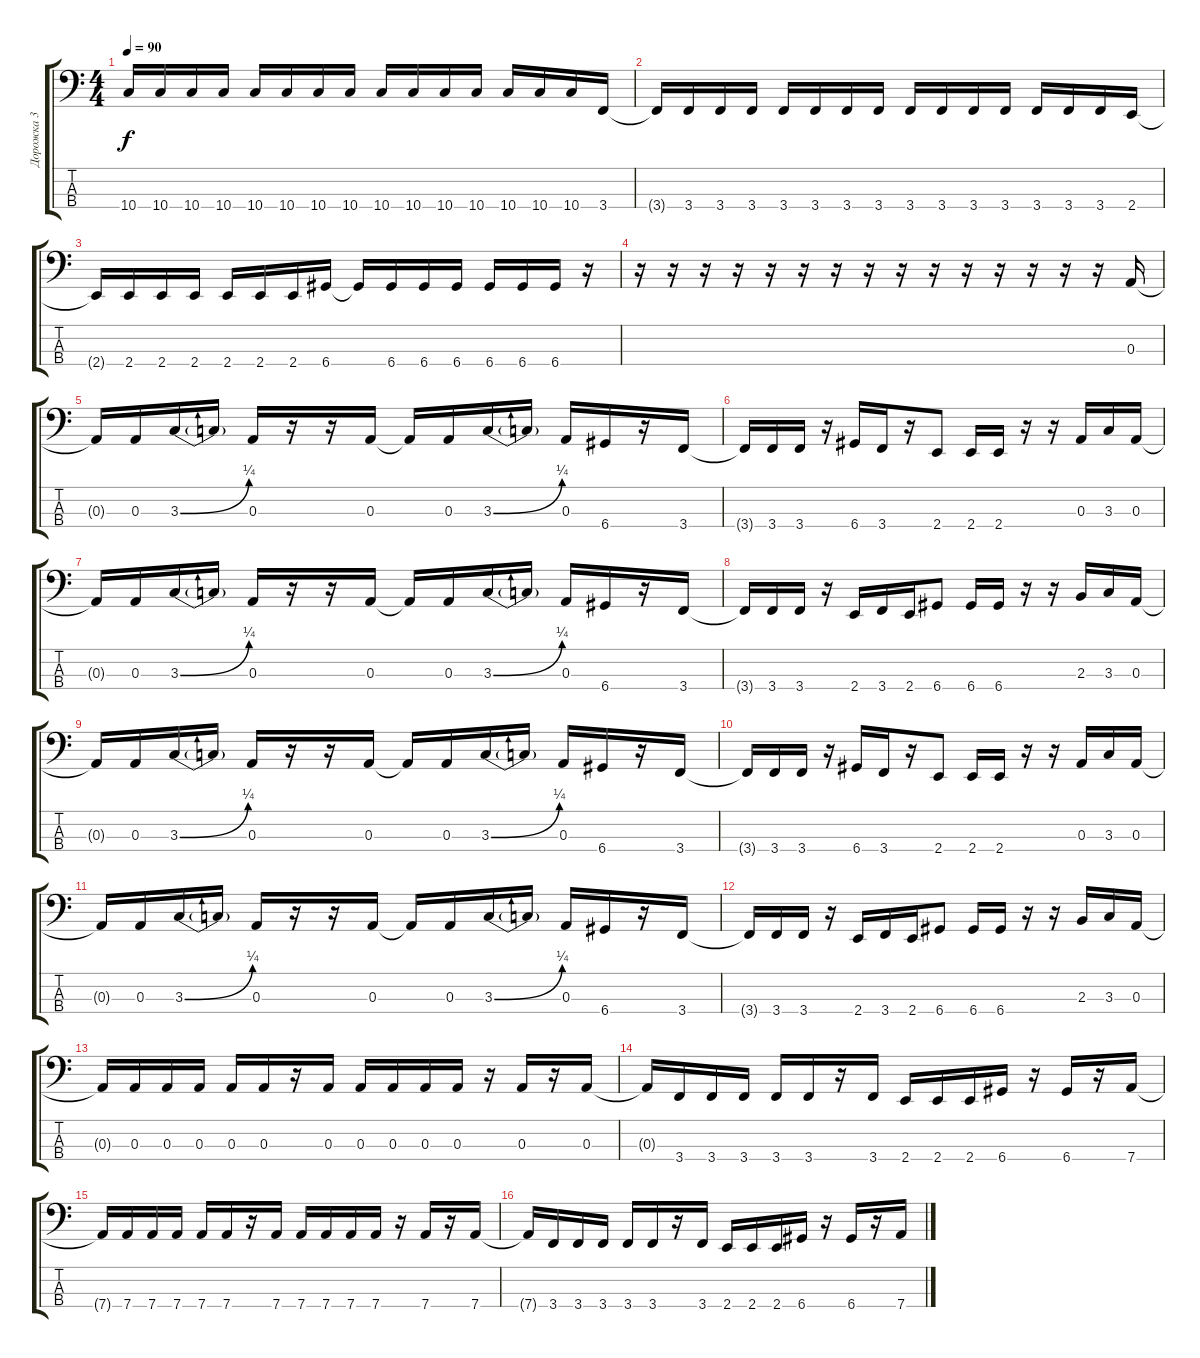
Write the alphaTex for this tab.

\track ("Дорожка 3" "Дорожка 3") {instrument electricbassfinger}
\staff {score tabs}
\tuning (G2 D2 A1 D1) {hide}
\ts (4 4)
\tempo 90
\clef f4
\ks c
10.4{t}.16{dy f} 10.4.16 10.4.16 10.4.16 10.4.16 10.4.16 10.4.16 10.4.16 10.4.16 10.4.16 10.4.16 10.4.16 10.4.16 10.4.16 10.4.16 3.4.16 |
3.4{t}.16 3.4.16 3.4.16 3.4.16 3.4.16 3.4.16 3.4.16 3.4.16 3.4.16 3.4.16 3.4.16 3.4.16 3.4.16 3.4.16 3.4.16 2.4.16 |
2.4{t}.16 2.4.16 2.4.16 2.4.16 2.4.16 2.4.16 2.4.16 6.4.16 6.4{t}.16 6.4.16 6.4.16 6.4.16 6.4.16 6.4.16 6.4.16 r.16 |
r.16 r.16 r.16 r.16 r.16 r.16 r.16 r.16 r.16 r.16 r.16 r.16 r.16 r.16 r.16 0.3.16 |
0.3{t}.16 0.3.16 3.3{be (bend 0 0 60 1)}.16 3.3{t}.16 0.3.16 r.16 r.16 0.3.16 0.3{t}.16 0.3.16 3.3{be (bend 0 0 60 1)}.16 3.3{t}.16 0.3.16 6.4.16 r.16 3.4.16 |
3.4{t}.16 3.4.16 3.4.16 r.16 6.4.16 3.4.16 r.16 2.4.8 2.4.16 2.4.16 r.16 r.16 0.3.16 3.3.16 0.3.16 |
0.3{t}.16 0.3.16 3.3{be (bend 0 0 60 1)}.16 3.3{t}.16 0.3.16 r.16 r.16 0.3.16 0.3{t}.16 0.3.16 3.3{be (bend 0 0 60 1)}.16 3.3{t}.16 0.3.16 6.4.16 r.16 3.4.16 |
3.4{t}.16 3.4.16 3.4.16 r.16 2.4.16 3.4.16 2.4.16 6.4.8 6.4.16 6.4.16 r.16 r.16 2.3.16 3.3.16 0.3.16 |
0.3{t}.16 0.3.16 3.3{be (bend 0 0 60 1)}.16 3.3{t}.16 0.3.16 r.16 r.16 0.3.16 0.3{t}.16 0.3.16 3.3{be (bend 0 0 60 1)}.16 3.3{t}.16 0.3.16 6.4.16 r.16 3.4.16 |
3.4{t}.16 3.4.16 3.4.16 r.16 6.4.16 3.4.16 r.16 2.4.8 2.4.16 2.4.16 r.16 r.16 0.3.16 3.3.16 0.3.16 |
0.3{t}.16 0.3.16 3.3{be (bend 0 0 60 1)}.16 3.3{t}.16 0.3.16 r.16 r.16 0.3.16 0.3{t}.16 0.3.16 3.3{be (bend 0 0 60 1)}.16 3.3{t}.16 0.3.16 6.4.16 r.16 3.4.16 |
3.4{t}.16 3.4.16 3.4.16 r.16 2.4.16 3.4.16 2.4.16 6.4.8 6.4.16 6.4.16 r.16 r.16 2.3.16 3.3.16 0.3.16 |
0.3{t}.16 0.3.16 0.3.16 0.3.16 0.3.16 0.3.16 r.16 0.3.16 0.3.16 0.3.16 0.3.16 0.3.16 r.16 0.3.16 r.16 0.3.16 |
0.3{t}.16 3.4.16 3.4.16 3.4.16 3.4.16 3.4.16 r.16 3.4.16 2.4.16 2.4.16 2.4.16 6.4.16 r.16 6.4.16 r.16 7.4.16 |
7.4{t}.16 7.4.16 7.4.16 7.4.16 7.4.16 7.4.16 r.16 7.4.16 7.4.16 7.4.16 7.4.16 7.4.16 r.16 7.4.16 r.16 7.4.16 |
7.4{t}.16 3.4.16 3.4.16 3.4.16 3.4.16 3.4.16 r.16 3.4.16 2.4.16 2.4.16 2.4.16 6.4.16 r.16 6.4.16 r.16 7.4.16
